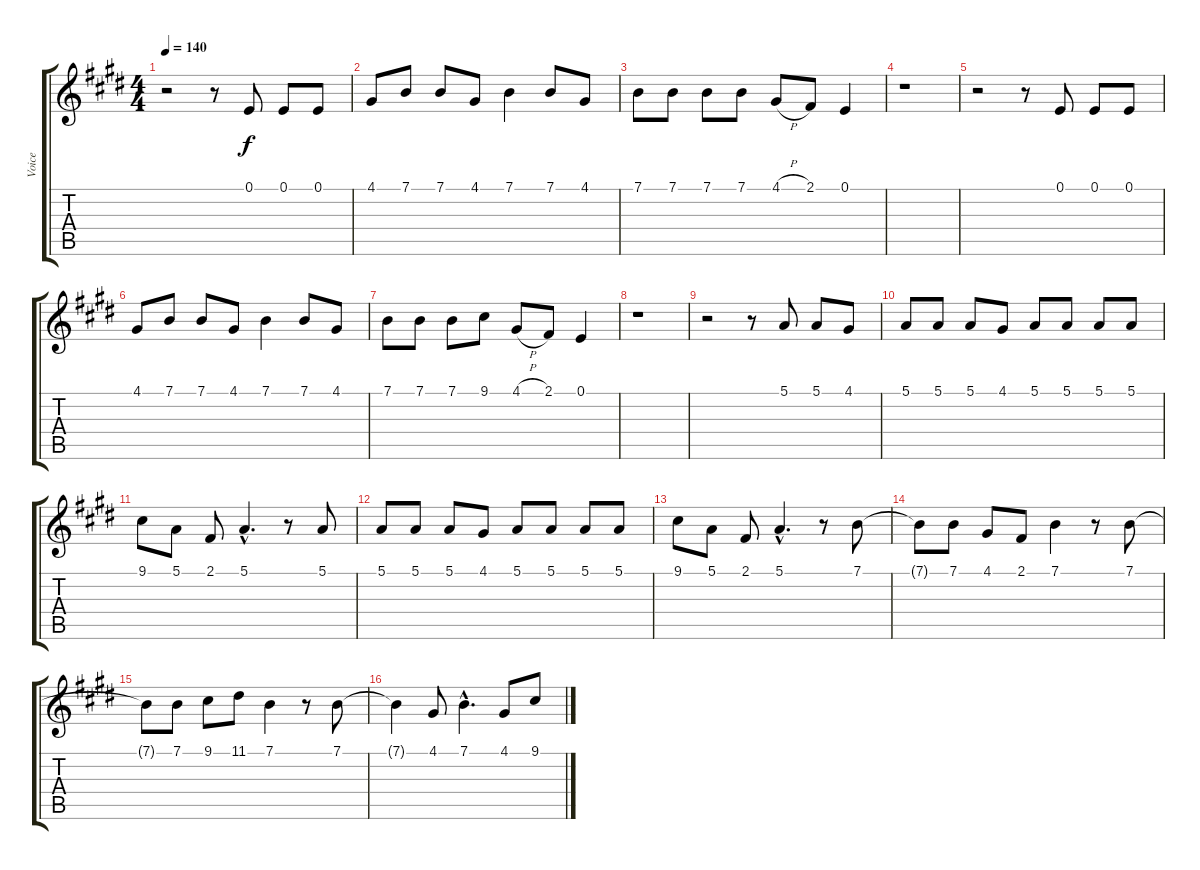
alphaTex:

\track ("Voice" "Voice") {instrument lead2sawtooth}
\staff {score tabs}
\tuning (E4 B3 G3 D3 A2 E2) {hide}
\ts (4 4)
\tempo 140
\clef g2
\ks e
r.2{dy f instrument lead2sawtooth} r.8 0.1.8 0.1.8 0.1.8 |
4.1.8 7.1.8 7.1.8 4.1.8 7.1.4 7.1.8 4.1.8 |
7.1.8 7.1.8 7.1.8 7.1.8 4.1{h}.8 2.1.8 0.1.4 |
r.1 |
r.2 r.8 0.1.8 0.1.8 0.1.8 |
4.1.8 7.1.8 7.1.8 4.1.8 7.1.4 7.1.8 4.1.8 |
7.1.8 7.1.8 7.1.8 9.1.8 4.1{h}.8 2.1.8 0.1.4 |
r.1 |
r.2 r.8 5.1.8 5.1.8 4.1.8 |
5.1.8 5.1.8 5.1.8 4.1.8 5.1.8 5.1.8 5.1.8 5.1.8 |
9.1.8 5.1.8 2.1.8 5.1{hac}.4{d} r.8 5.1.8 |
5.1.8 5.1.8 5.1.8 4.1.8 5.1.8 5.1.8 5.1.8 5.1.8 |
9.1.8 5.1.8 2.1.8 5.1{hac}.4{d} r.8 7.1.8 |
7.1{t}.8 7.1.8 4.1.8 2.1.8 7.1.4 r.8 7.1.8 |
7.1{t}.8 7.1.8 9.1.8 11.1.8 7.1.4 r.8 7.1.8 |
7.1{t}.4 4.1.8 7.1{hac}.4{d} 4.1.8 9.1.8
